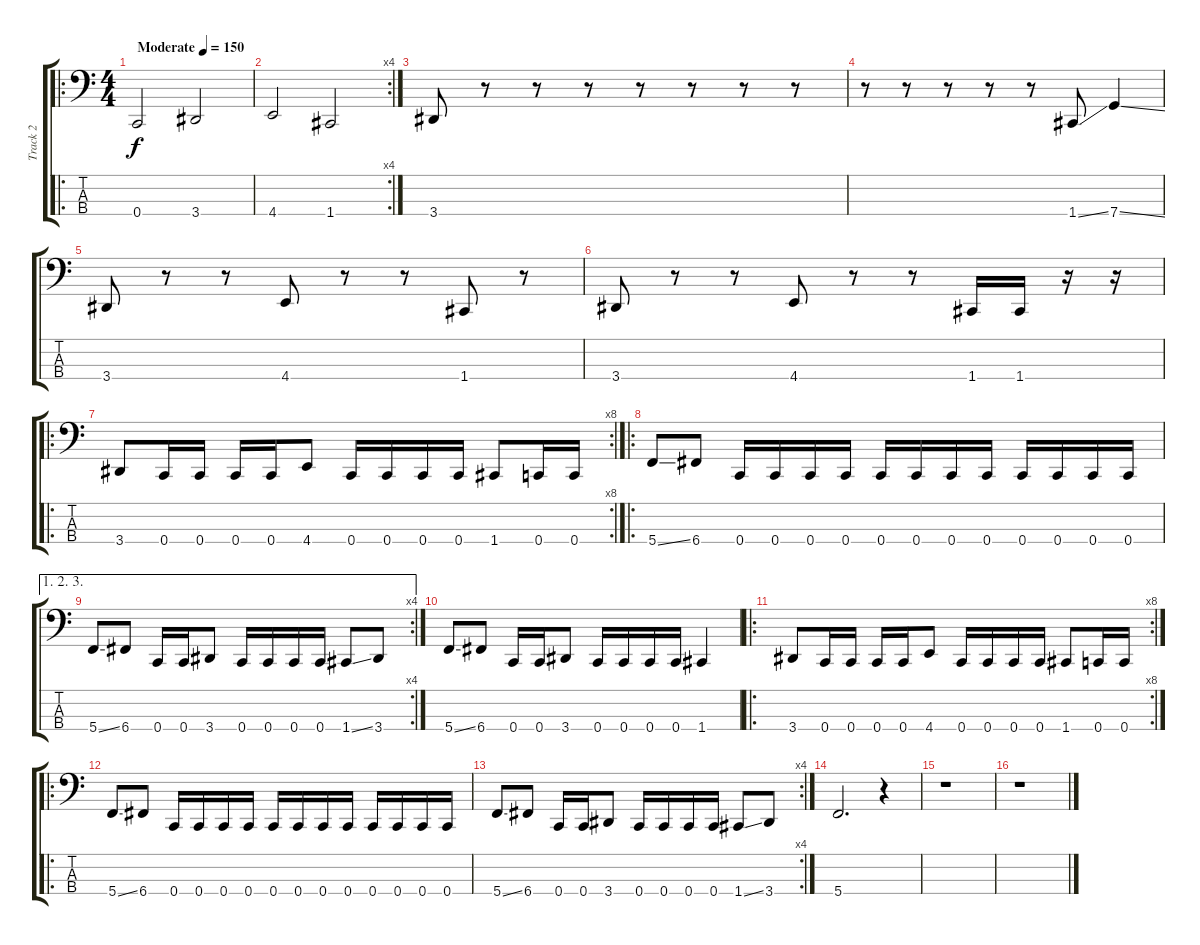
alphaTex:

\track ("Track 2" "Track 2") {instrument electricbassfinger}
\staff {score tabs}
\tuning (Eb2 Bb1 F1 C1) {hide}
\ro
\ts (4 4)
\tempo (150 "Moderate")
\clef f4
\ks c
0.4.2{dy f instrument electricbassfinger} 3.4.2 |
\rc 4
4.4.2 1.4.2 |
3.4.8 r.8 r.8 r.8 r.8 r.8 r.8 r.8 |
r.8 r.8 r.8 r.8 r.8 1.4{ss}.8 7.4{ss}.4 |
3.4.8 r.8 r.8 4.4.8 r.8 r.8 1.4.8 r.8 |
3.4.8 r.8 r.8 4.4.8 r.8 r.8 1.4.16 1.4.16 r.16 r.16 |
\ro
\rc 8
3.4.8 0.4.16 0.4.16 0.4.16 0.4.16 4.4.8 0.4.16 0.4.16 0.4.16 0.4.16 1.4.8 0.4.16 0.4.16 |
\ro
5.4{ss}.8 6.4.8 0.4.16 0.4.16 0.4.16 0.4.16 0.4.16 0.4.16 0.4.16 0.4.16 0.4.16 0.4.16 0.4.16 0.4.16 |
\ae (1 2 3)
\rc 4
5.4{ss}.8 6.4.8 0.4.16 0.4.16 3.4.8 0.4.16 0.4.16 0.4.16 0.4.16 1.4{ss}.8 3.4.8 |
5.4{ss}.8 6.4.8 0.4.16 0.4.16 3.4.8 0.4.16 0.4.16 0.4.16 0.4.16 1.4.4 |
\ro
\rc 8
3.4.8 0.4.16 0.4.16 0.4.16 0.4.16 4.4.8 0.4.16 0.4.16 0.4.16 0.4.16 1.4.8 0.4.16 0.4.16 |
\ro
5.4{ss}.8 6.4.8 0.4.16 0.4.16 0.4.16 0.4.16 0.4.16 0.4.16 0.4.16 0.4.16 0.4.16 0.4.16 0.4.16 0.4.16 |
\rc 4
5.4{ss}.8 6.4.8 0.4.16 0.4.16 3.4.8 0.4.16 0.4.16 0.4.16 0.4.16 1.4{ss}.8 3.4.8 |
5.4.2{d} r.4 |
r.1 |
r.1
